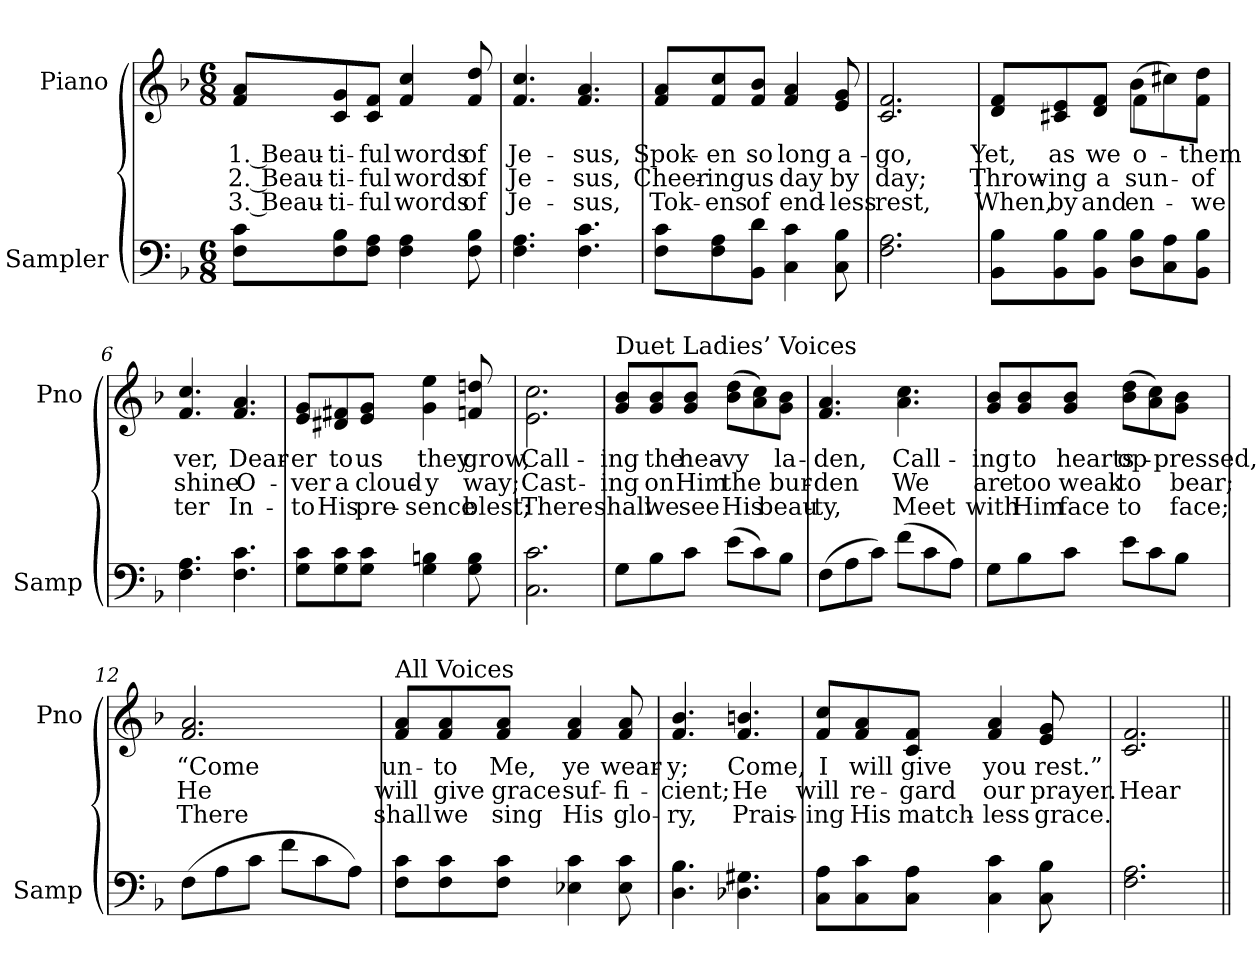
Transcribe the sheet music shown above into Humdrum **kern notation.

**kern	**kern	**text	**text	**text
*part2	*part1	*part1	*part1	*part1
*staff2	*staff1	*staff1	*staff1	*staff1
*I"Sampler	*I"Piano	*	*	*
*I'Samp	*I'Pno	*	*	*
*clefF4	*clefG2	*	*	*
*k[b-]	*k[b-]	*	*	*
*F:	*F:	*	*	*
*M6/8	*M6/8	*	*	*
=1	=1	=1	=1	=1
8F\ 8c\L	8f/ 8a/L	1. Beau-	2. Beau-	3. Beau-
8F\ 8B-\	8c/ 8g/	-ti-	-ti-	-ti-
8F\ 8A\J	8c/ 8f/J	-ful	-ful	-ful
4F 4A	4f 4cc	words	words	words
8F 8B-	8f 8dd	of	of	of
=2	=2	=2	=2	=2
4.F 4.A	4.f 4.cc	Je-	Je-	Je-
4.F 4.c	4.f 4.a	-sus,	-sus,	-sus,
=3	=3	=3	=3	=3
8F\ 8c\L	8f/ 8a/L	Spok-	Cheer-	Tok-
8F\ 8A\	8f/ 8cc/	-en	-ing	-ens
8BB-\ 8d\J	8f/ 8b-/J	so	us	of
4C 4c	4f 4a	long	day	end-
8C 8B-	8e 8g	a-	by	-less
=4	=4	=4	=4	=4
2.F 2.A	2.c 2.f	-go,	day;	rest,
=5	=5	=5	=5	=5
*	*^	*	*	*
8BB-\ 8B-\L	8d/ 8f/L	4.ryy	Yet,	Throw-	When,
8BB-\ 8B-\	8c#X/ 8e/	.	as	-ing	by
8BB-\ 8B-\J	8d/ 8f/J	.	we	a	and
8D\ 8B-\L	(8b-\L	4f	o-	sun-	en-
8C\ 8A\	8cc#X\)	.	.	.	.
8BB-\ 8B-\J	8f\ 8dd\J	8ryy	them	of	we
*	*v	*v	*	*	*
=6	=6	=6	=6	=6
4.F 4.A	4.f 4.cc	-ver,	-shine	-ter
4.F 4.c	4.f 4.a	Dear-	O-	In-
=7	=7	=7	=7	=7
8G\ 8c\L	8e/ 8g/L	-er	-ver	-to
8G\ 8c\	8d#X/ 8f#X/	to	a	His
8G\ 8c\J	8e/ 8g/J	us	cloud-	pre-
4G 4Bn	4g 4ee	they	-y	-sence
8G 8B	8fn 8ddn	grow,	way;	blest;
=8	=8	=8	=8	=8
2.C 2.c	2.e\ 2.cc\	Call-	Cast-	There
=9	=9	=9	=9	=9
!	!LO:TX:t=Duet Ladies’ Voices	!	!	!
8G\L	8g/ 8b-/L	-ing	-ing	shall
8B-\	8g/ 8b-/	the	on	we
8c\J	8g/ 8b-/J	hea-	Him	see
(8e\L	(8b-\ 8dd\L	-vy	the	His
8c\)	8a\ 8cc\)	.	.	.
8B-\J	8g\ 8b-\J	la-	bur-	beau-
=10	=10	=10	=10	=10
(8F\L	4.f 4.a	-den,	-den	-ty,
8A\	.	.	.	.
8c\J)	.	.	.	.
(8f\L	4.a 4.cc	Call-	We	Meet
8c\	.	.	.	.
8A\J)	.	.	.	.
=11	=11	=11	=11	=11
8G\L	8g/ 8b-/L	-ing	are	with
8B-\	8g/ 8b-/	to	too	Him
8c\J	8g/ 8b-/J	hearts	weak	face
8e\L	(8b-\ 8dd\L	op-	to	to
8c\	8a\ 8cc\)	.	.	.
8B-\J	8g\ 8b-\J	-pressed,	bear;	face;
=12	=12	=12	=12	=12
(8F\L	2.f 2.a	“Come	He	There
8A\	.	.	.	.
8c\J	.	.	.	.
8f\L	.	.	.	.
8c\	.	.	.	.
8A\J)	.	.	.	.
=13	=13	=13	=13	=13
!	!LO:TX:t=All Voices	!	!	!
8F\ 8c\L	8f/ 8a/L	un-	will	shall
8F\ 8c\	8f/ 8a/	-to	give	we
8F\ 8c\J	8f/ 8a/J	Me,	grace	sing
4E-X 4c	4f 4a	ye	suf-	His
8E- 8c	8f 8a	wear-	-fi-	glo-
=14	=14	=14	=14	=14
4.D 4.B-	4.f 4.b-	-y;	-cient;	-ry,
4.D-X 4.G#X	4.f 4.bn	Come,	He	Prais-
=15	=15	=15	=15	=15
8C\ 8A\L	8f/ 8cc/L	I	will	-ing
8C\ 8c\	8f/ 8a/	will	re-	His
8C\ 8A\J	8c/ 8f/J	give	-gard	match-
4C 4c	4f 4a	you	our	-less
8C 8B-	8e 8g	rest.”	prayer.	grace.
=16	=16	=16	=16	=16
2.F 2.A	2.c 2.f	.	Hear	.
=||	=||	=||	=||	=||
*-	*-	*-	*-	*-
